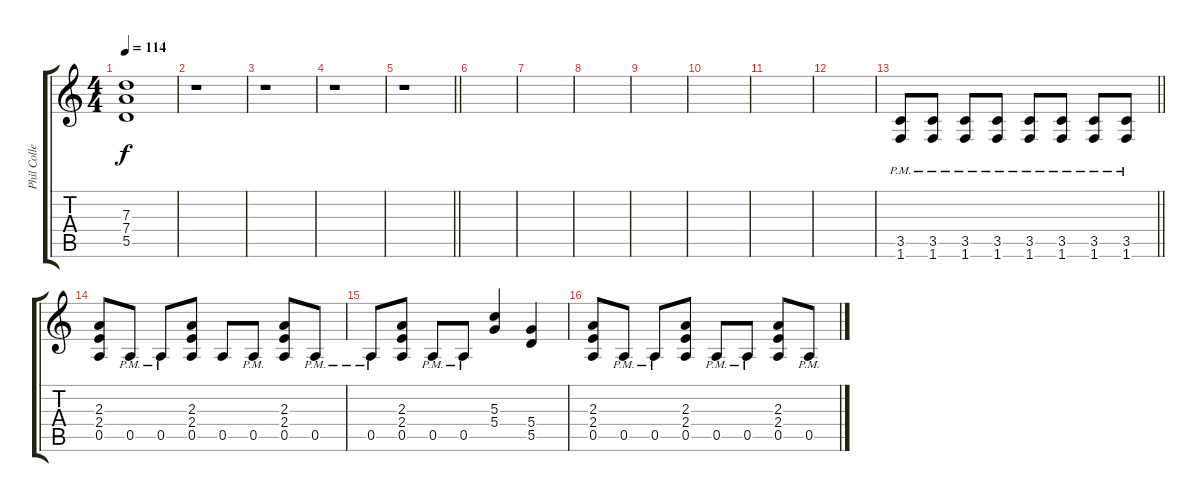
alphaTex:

\track ("Phil Collen" "Phil Colle") {instrument distortionguitar}
\staff {score tabs}
\tuning (E4 B3 G3 D3 A2 E2) {hide}
\ts (4 4)
\tempo 114
\clef g2
\ks aminor
(7.3{t} 7.4{t} 5.5{t}).1{dy f} |
\ks c
r.1 |
r.1 |
r.1 |
\barLineRight lightlight
r.1 |
|
|
|
|
|
|
|
\barLineRight lightlight
(3.5{pm} 1.6{pm}).8 (3.5{pm} 1.6{pm}).8 (3.5{pm} 1.6{pm}).8 (3.5{pm} 1.6{pm}).8 (3.5{pm} 1.6{pm}).8 (3.5{pm} 1.6{pm}).8 (3.5{pm} 1.6{pm}).8 (3.5{pm} 1.6{pm}).8 |
(2.3 2.4 0.5).8 0.5{pm}.8 0.5{pm}.8 (2.3 2.4 0.5).8 0.5.8 0.5{pm}.8 (2.3 2.4 0.5).8 0.5{pm}.8 |
0.5{pm}.8 (2.3 2.4 0.5).8 0.5{pm}.8 0.5{pm}.8 (5.3 5.4).4 (5.4 5.5).4 |
(2.3 2.4 0.5).8 0.5{pm}.8 0.5{pm}.8 (2.3 2.4 0.5).8 0.5{pm}.8 0.5{pm}.8 (2.3 2.4 0.5).8 0.5{pm}.8
